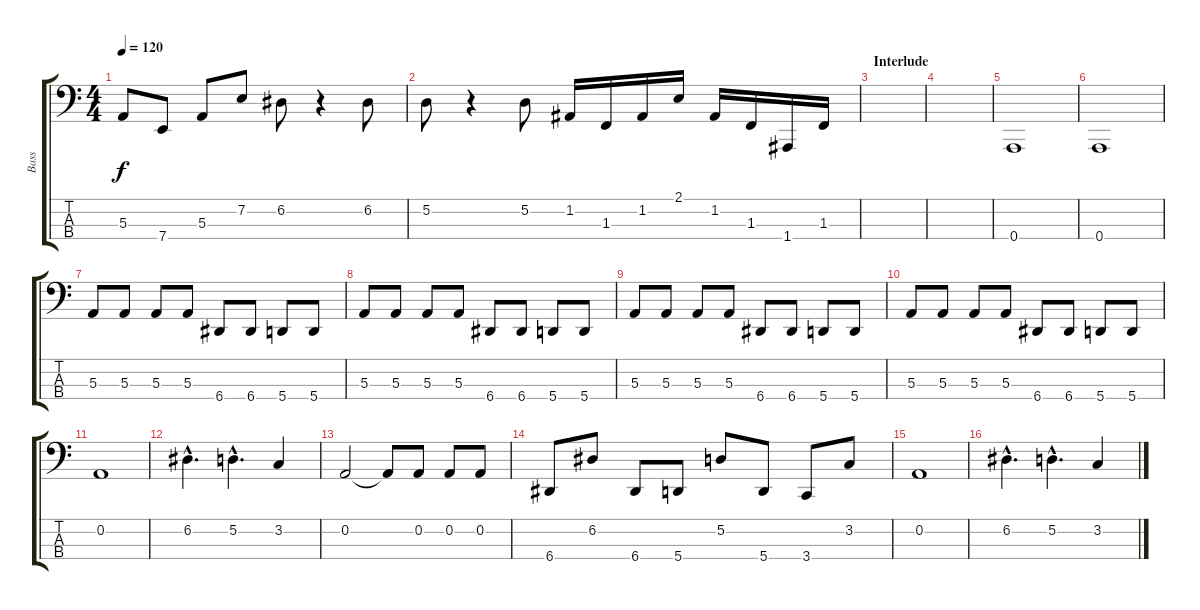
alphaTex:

\track ("Bass" "Bass") {instrument electricbasspick}
\staff {score tabs}
\tuning (D2 A1 E1 A0) {hide}
\ts (4 4)
\tempo 120
\clef f4
\ks c
5.3.8{dy f} 7.4.8 5.3.8 7.2.8 6.2.8 r.4 6.2.8 |
5.2.8 r.4 5.2.8 1.2.16 1.3.16 1.2.16 2.1.16 1.2.16 1.3.16 1.4.16 1.3.16 |
\section ("" "Interlude")
|
|
0.4.1 |
0.4.1 |
5.3.8 5.3.8 5.3.8 5.3.8 6.4.8 6.4.8 5.4.8 5.4.8 |
5.3.8 5.3.8 5.3.8 5.3.8 6.4.8 6.4.8 5.4.8 5.4.8 |
5.3.8 5.3.8 5.3.8 5.3.8 6.4.8 6.4.8 5.4.8 5.4.8 |
5.3.8 5.3.8 5.3.8 5.3.8 6.4.8 6.4.8 5.4.8 5.4.8 |
0.2.1 |
6.2{hac}.4{d} 5.2{hac}.4{d} 3.2.4 |
0.2.2 0.2{t}.8 0.2.8 0.2.8 0.2.8 |
6.4.8 6.2.8 6.4.8 5.4.8 5.2.8 5.4.8 3.4.8 3.2.8 |
0.2.1 |
6.2{hac}.4{d} 5.2{hac}.4{d} 3.2.4
